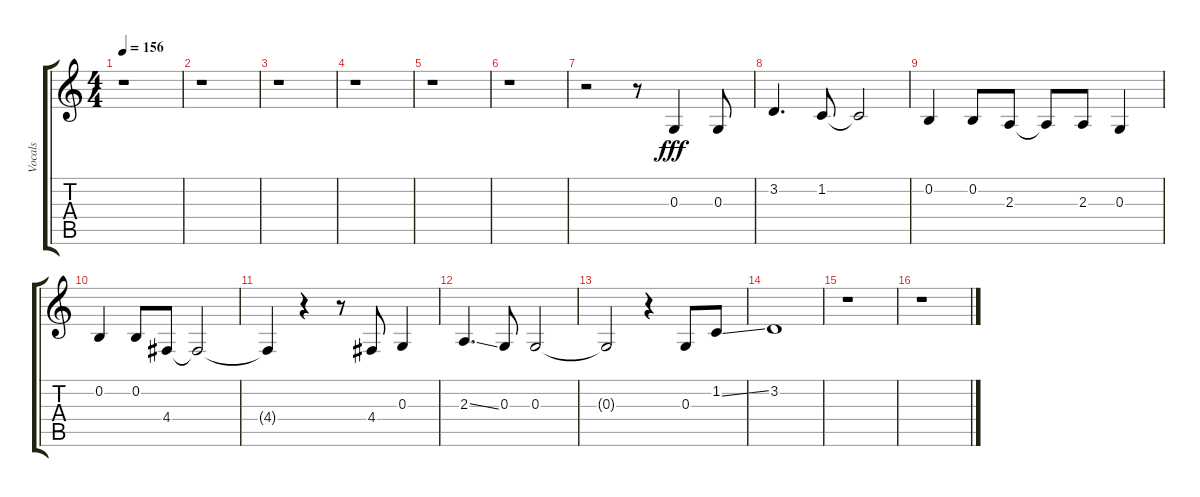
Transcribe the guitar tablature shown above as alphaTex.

\track ("Vocals" "Vocals") {instrument voiceoohs}
\staff {score tabs}
\tuning (E4 B3 G3 D3 A2 E2) {hide}
\ts (4 4)
\tempo 156
\clef g2
\ks c
r.1{dy fff} |
r.1 |
r.1 |
r.1 |
r.1 |
r.1 |
r.2 r.8 0.3.4 0.3.8 |
3.2.4{d} 1.2.8 1.2{t}.2 |
0.2.4 0.2.8 2.3.8 2.3{t}.8 2.3.8 0.3.4 |
0.2.4 0.2.8 4.4.8 4.4{t}.2 |
4.4{t}.4 r.4 r.8 4.4.8 0.3.4 |
2.3{ss}.4{d} 0.3.8 0.3.2 |
0.3{t}.2 r.4 0.3.8 1.2{ss}.8 |
3.2.1 |
r.1 |
r.1
